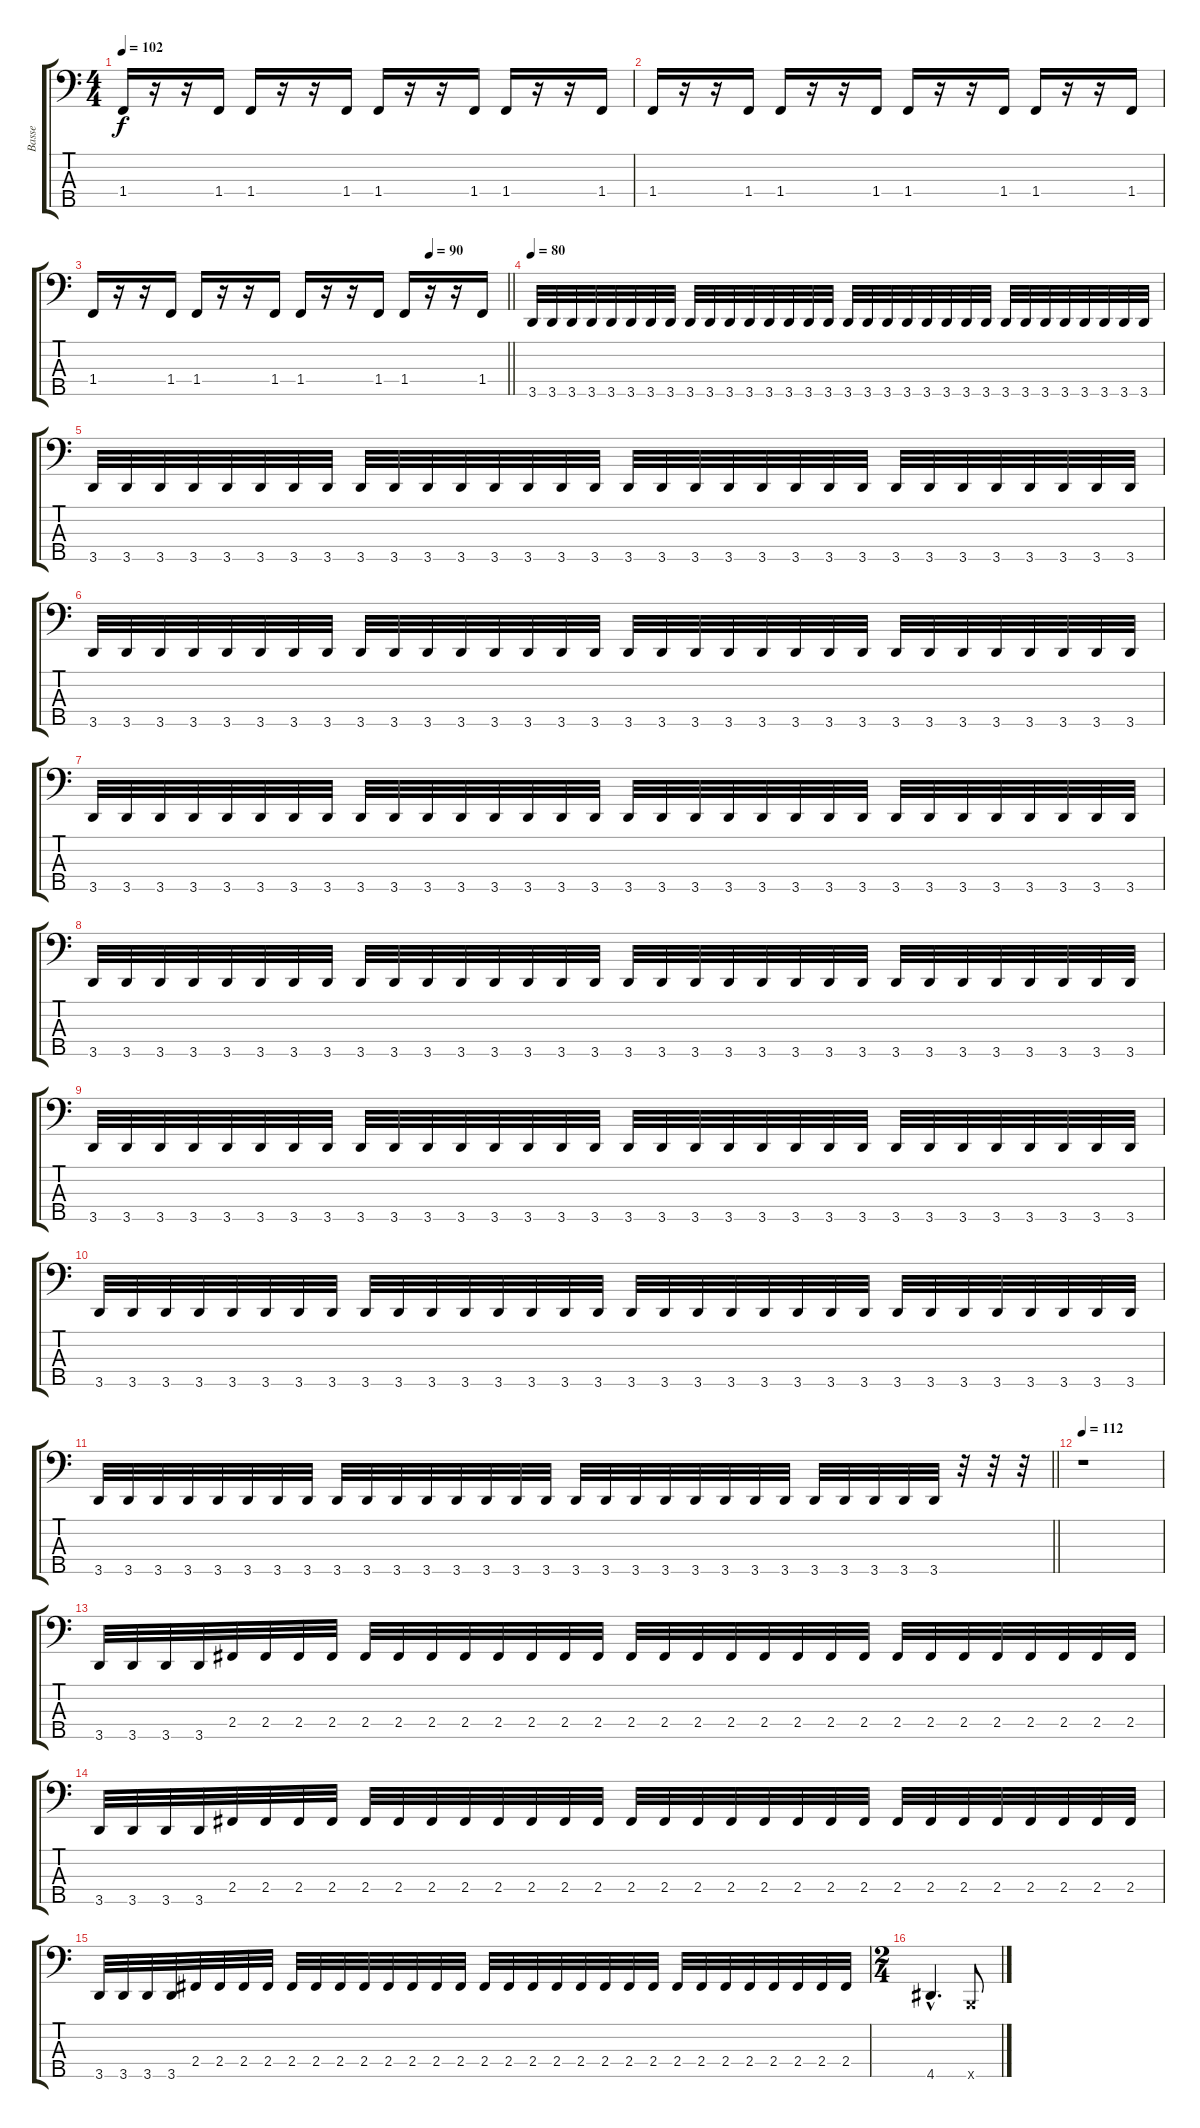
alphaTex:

\track ("Basse" "Basse") {instrument electricbassfinger}
\staff {score tabs}
\tuning (G2 D2 A1 E1 B0) {hide}
\ts (4 4)
\tempo 102
\clef f4
\ks c
1.4.16{dy f} r.16 r.16 1.4.16 1.4.16 r.16 r.16 1.4.16 1.4.16 r.16 r.16 1.4.16 1.4.16 r.16 r.16 1.4.16 |
1.4.16 r.16 r.16 1.4.16 1.4.16 r.16 r.16 1.4.16 1.4.16 r.16 r.16 1.4.16 1.4.16 r.16 r.16 1.4.16 |
\tempo (90 0.8125)
\barLineRight lightlight
1.4.16 r.16 r.16 1.4.16 1.4.16 r.16 r.16 1.4.16 1.4.16 r.16 r.16 1.4.16 1.4.16 r.16 r.16 1.4.16 |
\tempo 80
3.5.32 3.5.32 3.5.32 3.5.32 3.5.32 3.5.32 3.5.32 3.5.32 3.5.32 3.5.32 3.5.32 3.5.32 3.5.32 3.5.32 3.5.32 3.5.32 3.5.32 3.5.32 3.5.32 3.5.32 3.5.32 3.5.32 3.5.32 3.5.32 3.5.32 3.5.32 3.5.32 3.5.32 3.5.32 3.5.32 3.5.32 3.5.32 |
3.5.32 3.5.32 3.5.32 3.5.32 3.5.32 3.5.32 3.5.32 3.5.32 3.5.32 3.5.32 3.5.32 3.5.32 3.5.32 3.5.32 3.5.32 3.5.32 3.5.32 3.5.32 3.5.32 3.5.32 3.5.32 3.5.32 3.5.32 3.5.32 3.5.32 3.5.32 3.5.32 3.5.32 3.5.32 3.5.32 3.5.32 3.5.32 |
3.5.32 3.5.32 3.5.32 3.5.32 3.5.32 3.5.32 3.5.32 3.5.32 3.5.32 3.5.32 3.5.32 3.5.32 3.5.32 3.5.32 3.5.32 3.5.32 3.5.32 3.5.32 3.5.32 3.5.32 3.5.32 3.5.32 3.5.32 3.5.32 3.5.32 3.5.32 3.5.32 3.5.32 3.5.32 3.5.32 3.5.32 3.5.32 |
3.5.32 3.5.32 3.5.32 3.5.32 3.5.32 3.5.32 3.5.32 3.5.32 3.5.32 3.5.32 3.5.32 3.5.32 3.5.32 3.5.32 3.5.32 3.5.32 3.5.32 3.5.32 3.5.32 3.5.32 3.5.32 3.5.32 3.5.32 3.5.32 3.5.32 3.5.32 3.5.32 3.5.32 3.5.32 3.5.32 3.5.32 3.5.32 |
3.5.32 3.5.32 3.5.32 3.5.32 3.5.32 3.5.32 3.5.32 3.5.32 3.5.32 3.5.32 3.5.32 3.5.32 3.5.32 3.5.32 3.5.32 3.5.32 3.5.32 3.5.32 3.5.32 3.5.32 3.5.32 3.5.32 3.5.32 3.5.32 3.5.32 3.5.32 3.5.32 3.5.32 3.5.32 3.5.32 3.5.32 3.5.32 |
3.5.32 3.5.32 3.5.32 3.5.32 3.5.32 3.5.32 3.5.32 3.5.32 3.5.32 3.5.32 3.5.32 3.5.32 3.5.32 3.5.32 3.5.32 3.5.32 3.5.32 3.5.32 3.5.32 3.5.32 3.5.32 3.5.32 3.5.32 3.5.32 3.5.32 3.5.32 3.5.32 3.5.32 3.5.32 3.5.32 3.5.32 3.5.32 |
3.5.32 3.5.32 3.5.32 3.5.32 3.5.32 3.5.32 3.5.32 3.5.32 3.5.32 3.5.32 3.5.32 3.5.32 3.5.32 3.5.32 3.5.32 3.5.32 3.5.32 3.5.32 3.5.32 3.5.32 3.5.32 3.5.32 3.5.32 3.5.32 3.5.32 3.5.32 3.5.32 3.5.32 3.5.32 3.5.32 3.5.32 3.5.32 |
\barLineRight lightlight
3.5.32 3.5.32 3.5.32 3.5.32 3.5.32 3.5.32 3.5.32 3.5.32 3.5.32 3.5.32 3.5.32 3.5.32 3.5.32 3.5.32 3.5.32 3.5.32 3.5.32 3.5.32 3.5.32 3.5.32 3.5.32 3.5.32 3.5.32 3.5.32 3.5.32 3.5.32 3.5.32 3.5.32 3.5.32 r.32 r.32 r.32 |
\tempo 112
r.1 |
3.5.32 3.5.32 3.5.32 3.5.32 2.4.32 2.4.32 2.4.32 2.4.32 2.4.32 2.4.32 2.4.32 2.4.32 2.4.32 2.4.32 2.4.32 2.4.32 2.4.32 2.4.32 2.4.32 2.4.32 2.4.32 2.4.32 2.4.32 2.4.32 2.4.32 2.4.32 2.4.32 2.4.32 2.4.32 2.4.32 2.4.32 2.4.32 |
3.5.32 3.5.32 3.5.32 3.5.32 2.4.32 2.4.32 2.4.32 2.4.32 2.4.32 2.4.32 2.4.32 2.4.32 2.4.32 2.4.32 2.4.32 2.4.32 2.4.32 2.4.32 2.4.32 2.4.32 2.4.32 2.4.32 2.4.32 2.4.32 2.4.32 2.4.32 2.4.32 2.4.32 2.4.32 2.4.32 2.4.32 2.4.32 |
3.5.32 3.5.32 3.5.32 3.5.32 2.4.32 2.4.32 2.4.32 2.4.32 2.4.32 2.4.32 2.4.32 2.4.32 2.4.32 2.4.32 2.4.32 2.4.32 2.4.32 2.4.32 2.4.32 2.4.32 2.4.32 2.4.32 2.4.32 2.4.32 2.4.32 2.4.32 2.4.32 2.4.32 2.4.32 2.4.32 2.4.32 2.4.32 |
\ts (2 4)
4.5{hac}.4{d} 0.5{x}.8
